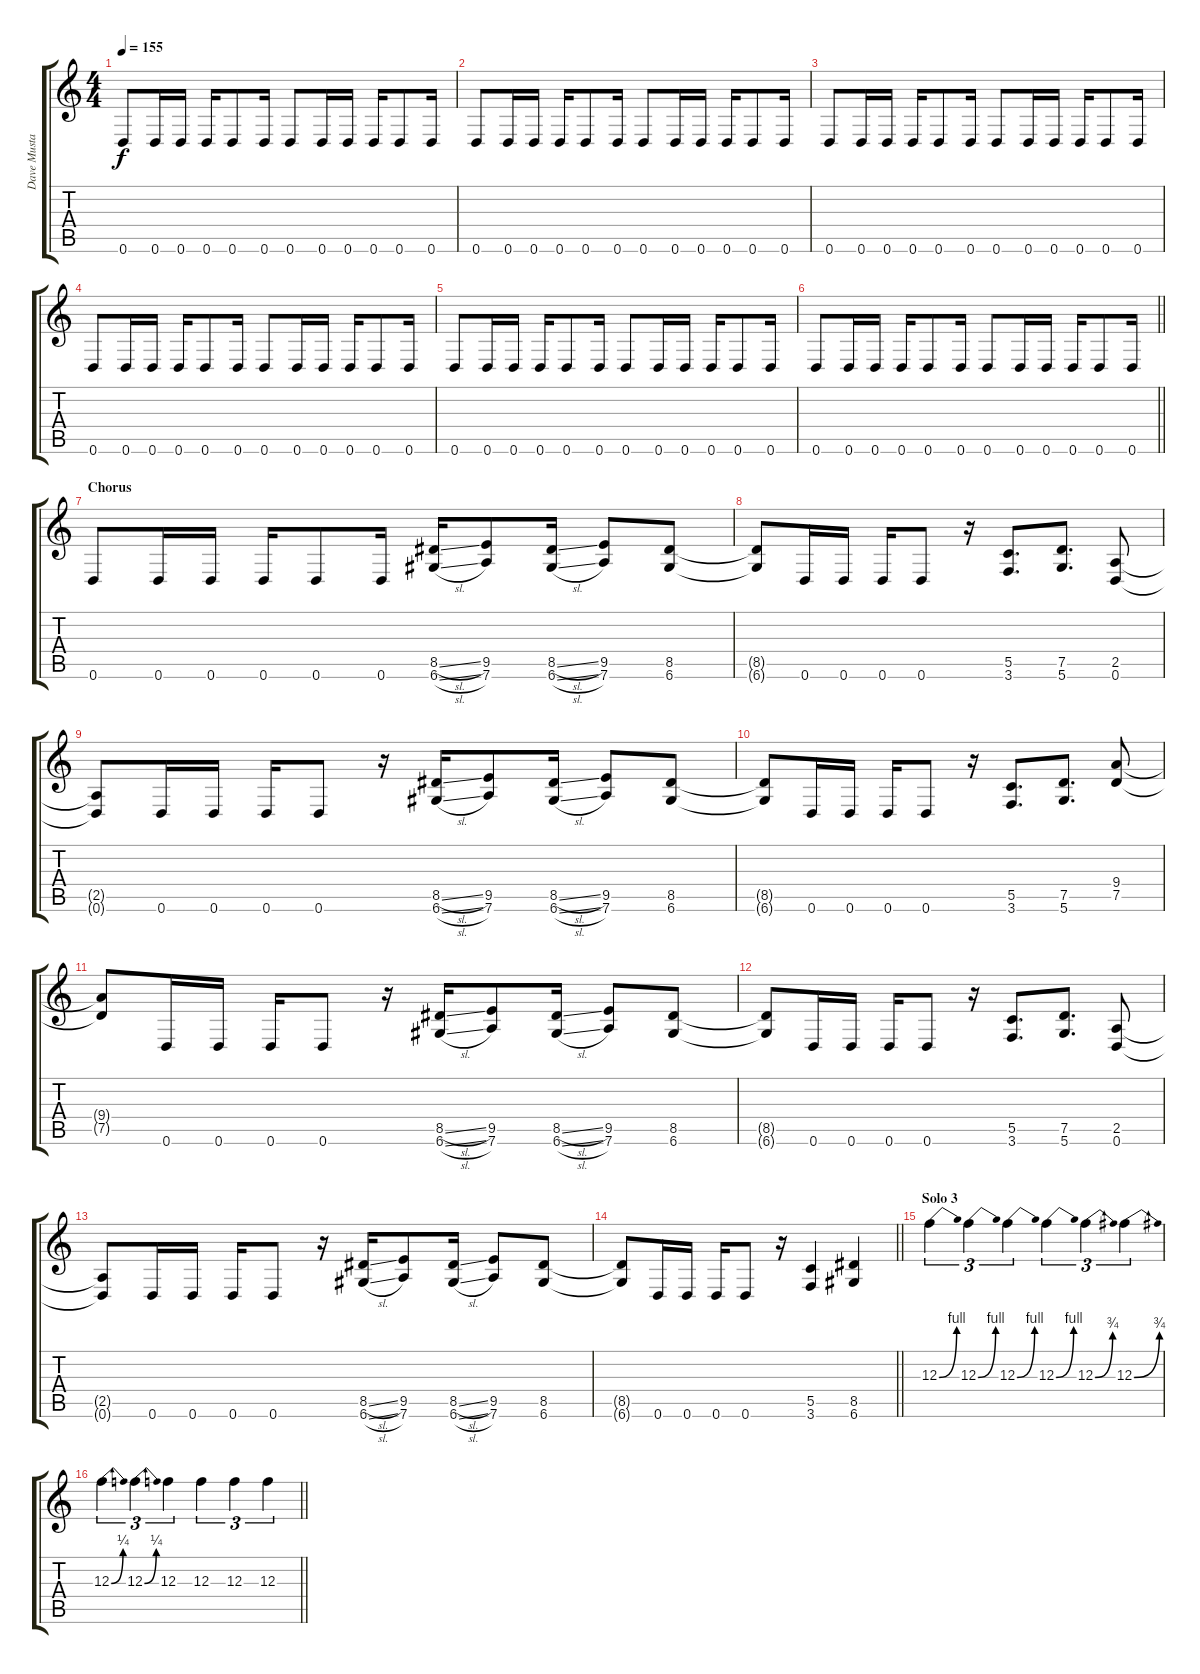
\track ("Dave Mustaine" "Dave Musta") {instrument distortionguitar}
\staff {score tabs}
\tuning (D4 A3 F3 C3 G2 D2) {hide}
\ts (4 4)
\tempo 155
\clef g2
\ks c
0.6.8{dy f} 0.6.16 0.6.16 0.6.16 0.6.8 0.6.16 0.6.8 0.6.16 0.6.16 0.6.16 0.6.8 0.6.16 |
0.6.8 0.6.16 0.6.16 0.6.16 0.6.8 0.6.16 0.6.8 0.6.16 0.6.16 0.6.16 0.6.8 0.6.16 |
0.6.8 0.6.16 0.6.16 0.6.16 0.6.8 0.6.16 0.6.8 0.6.16 0.6.16 0.6.16 0.6.8 0.6.16 |
0.6.8 0.6.16 0.6.16 0.6.16 0.6.8 0.6.16 0.6.8 0.6.16 0.6.16 0.6.16 0.6.8 0.6.16 |
0.6.8 0.6.16 0.6.16 0.6.16 0.6.8 0.6.16 0.6.8 0.6.16 0.6.16 0.6.16 0.6.8 0.6.16 |
\barLineRight lightlight
0.6.8 0.6.16 0.6.16 0.6.16 0.6.8 0.6.16 0.6.8 0.6.16 0.6.16 0.6.16 0.6.8 0.6.16 |
\section ("" "Chorus")
0.6.8 0.6.16 0.6.16 0.6.16 0.6.8 0.6.16 (8.5{sl} 6.6{sl}).16 (9.5 7.6).8 (8.5{sl} 6.6{sl}).16 (9.5 7.6).8 (8.5 6.6).8 |
(8.5{t} 6.6{t}).8 0.6.16 0.6.16 0.6.16 0.6.8 r.16 (5.5 3.6).8{d} (7.5 5.6).8{d} (2.5 0.6).8 |
(2.5{t} 0.6{t}).8 0.6.16 0.6.16 0.6.16 0.6.8 r.16 (8.5{sl} 6.6{sl}).16 (9.5 7.6).8 (8.5{sl} 6.6{sl}).16 (9.5 7.6).8 (8.5 6.6).8 |
(8.5{t} 6.6{t}).8 0.6.16 0.6.16 0.6.16 0.6.8 r.16 (5.5 3.6).8{d} (7.5 5.6).8{d} (9.4 7.5).8 |
(9.4{t} 7.5{t}).8 0.6.16 0.6.16 0.6.16 0.6.8 r.16 (8.5{sl} 6.6{sl}).16 (9.5 7.6).8 (8.5{sl} 6.6{sl}).16 (9.5 7.6).8 (8.5 6.6).8 |
(8.5{t} 6.6{t}).8 0.6.16 0.6.16 0.6.16 0.6.8 r.16 (5.5 3.6).8{d} (7.5 5.6).8{d} (2.5 0.6).8 |
(2.5{t} 0.6{t}).8 0.6.16 0.6.16 0.6.16 0.6.8 r.16 (8.5{sl} 6.6{sl}).16 (9.5 7.6).8 (8.5{sl} 6.6{sl}).16 (9.5 7.6).8 (8.5 6.6).8 |
\barLineRight lightlight
(8.5{t} 6.6{t}).8 0.6.16 0.6.16 0.6.16 0.6.8 r.16 (5.5 3.6).4 (8.5 6.6).4 |
\section ("" "Solo 3")
12.3{be (bend 0 0 60 4)}.4{tu (3 2)} 12.3{be (bend 0 0 60 4)}.4{tu (3 2)} 12.3{be (bend 0 0 60 4)}.4{tu (3 2)} 12.3{be (bend 0 0 60 4)}.4{tu (3 2)} 12.3{be (bend 0 0 60 3)}.4{tu (3 2)} 12.3{be (bend 0 0 60 3)}.4{tu (3 2)} |
\barLineRight lightlight
12.3{be (bend 0 0 60 1)}.4{tu (3 2)} 12.3{be (bend 0 0 60 1)}.4{tu (3 2)} 12.3.4{tu (3 2)} 12.3.4{tu (3 2)} 12.3.4{tu (3 2)} 12.3.4{tu (3 2)}
